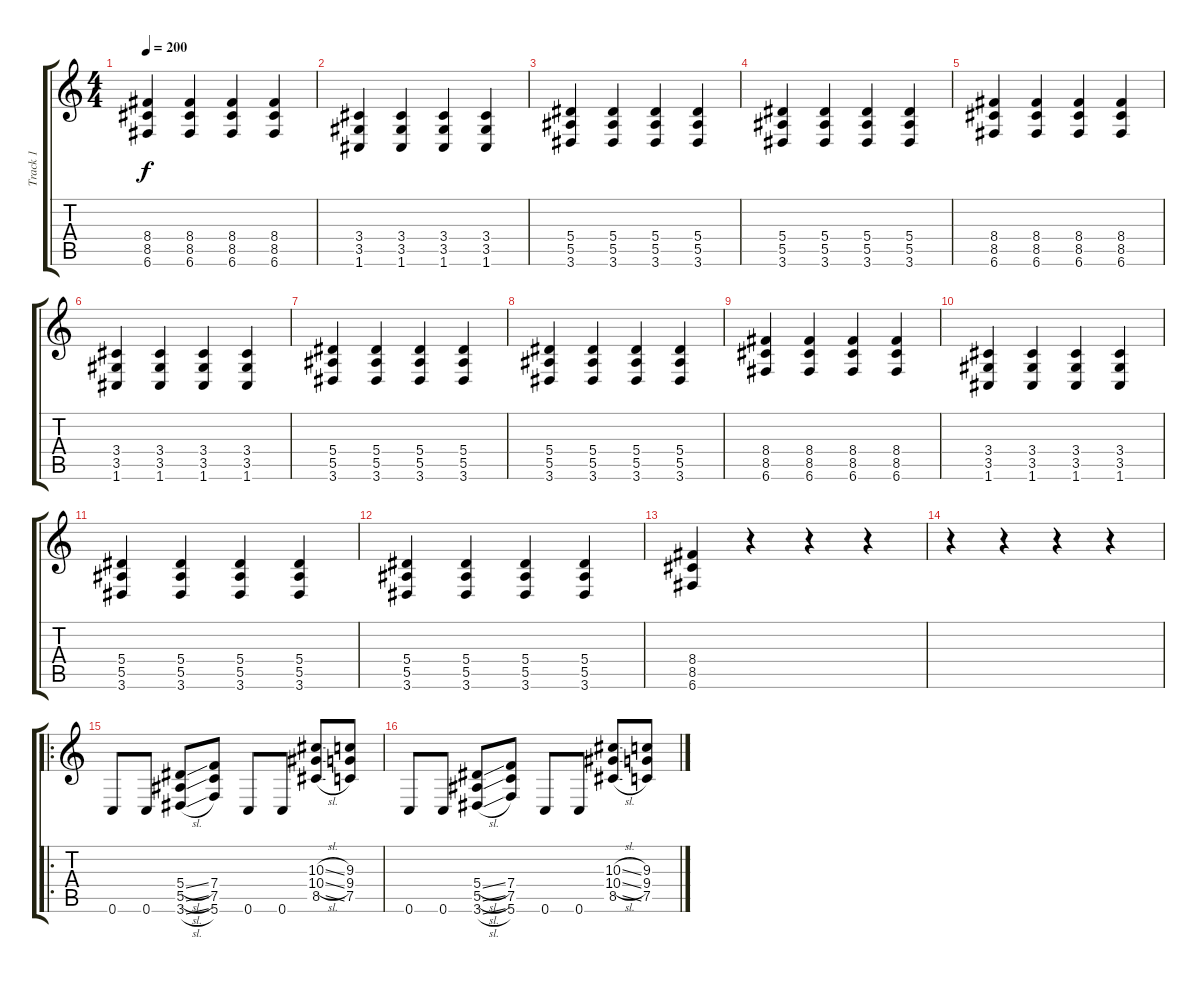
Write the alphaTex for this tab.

\track ("Track 1" "Track 1") {instrument distortionguitar}
\staff {score tabs}
\tuning (C4 G3 Eb3 Bb2 F2 C2) {hide}
\ts (4 4)
\tempo 200
\clef g2
\ks c
(8.4 8.5 6.6).4{dy f} (8.4 8.5 6.6).4 (8.4 8.5 6.6).4 (8.4 8.5 6.6).4 |
(3.4 3.5 1.6).4 (3.4 3.5 1.6).4 (3.4 3.5 1.6).4 (3.4 3.5 1.6).4 |
(5.4 5.5 3.6).4 (5.4 5.5 3.6).4 (5.4 5.5 3.6).4 (5.4 5.5 3.6).4 |
(5.4 5.5 3.6).4 (5.4 5.5 3.6).4 (5.4 5.5 3.6).4 (5.4 5.5 3.6).4 |
(8.4 8.5 6.6).4 (8.4 8.5 6.6).4 (8.4 8.5 6.6).4 (8.4 8.5 6.6).4 |
(3.4 3.5 1.6).4 (3.4 3.5 1.6).4 (3.4 3.5 1.6).4 (3.4 3.5 1.6).4 |
(5.4 5.5 3.6).4 (5.4 5.5 3.6).4 (5.4 5.5 3.6).4 (5.4 5.5 3.6).4 |
(5.4 5.5 3.6).4 (5.4 5.5 3.6).4 (5.4 5.5 3.6).4 (5.4 5.5 3.6).4 |
(8.4 8.5 6.6).4 (8.4 8.5 6.6).4 (8.4 8.5 6.6).4 (8.4 8.5 6.6).4 |
(3.4 3.5 1.6).4 (3.4 3.5 1.6).4 (3.4 3.5 1.6).4 (3.4 3.5 1.6).4 |
(5.4 5.5 3.6).4 (5.4 5.5 3.6).4 (5.4 5.5 3.6).4 (5.4 5.5 3.6).4 |
(5.4 5.5 3.6).4 (5.4 5.5 3.6).4 (5.4 5.5 3.6).4 (5.4 5.5 3.6).4 |
(8.4 8.5 6.6).4 r.4 r.4 r.4 |
r.4 r.4 r.4 r.4 |
\ro
0.6.8 0.6.8 (5.4{sl} 5.5{sl} 3.6{sl}).8 (7.4 7.5 5.6).8 0.6.8 0.6.8 (10.3{sl} 10.4{sl} 8.5{sl}).8 (9.3 9.4 7.5).8 |
0.6.8 0.6.8 (5.4{sl} 5.5{sl} 3.6{sl}).8 (7.4 7.5 5.6).8 0.6.8 0.6.8 (10.3{sl} 10.4{sl} 8.5{sl}).8 (9.3 9.4 7.5).8
